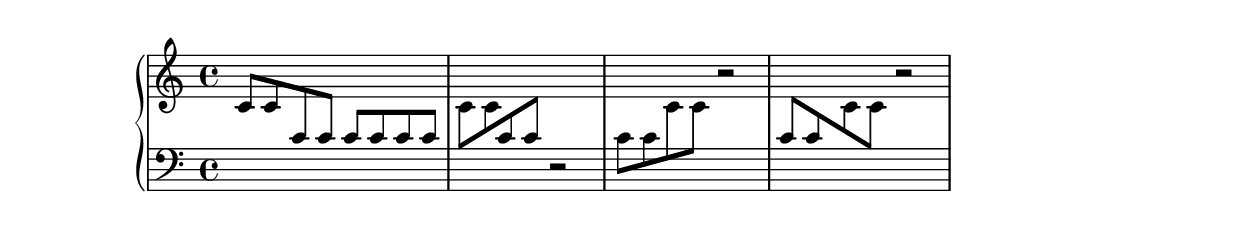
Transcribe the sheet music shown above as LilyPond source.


\version "2.14.0"
\header{
texidoc="
Beams can be typeset over fixed distance aligned staves, beam
beautification does not really work, but knees do. Beams should be
behave well, wherever the switching point is.
"
}

\context PianoStaff <<
  \new Staff = "one" \relative c'{
    \stemUp  c8[ c \change Staff=two \stemUp c c]
    c[ c c c]
    \change Staff=one
    \stemDown  c8[ c \change Staff=two \stemUp c c]
    r2
    \stemDown  c8[ c \change Staff=one \stemDown c c]
    r2
    \change Staff=two
    \stemUp  c8[ c \change Staff=one \stemDown c c]
    r2
  }
  \new Staff = "two" \relative c'{
    \clef bass
    s1
    s1
    s1
    s1
  }
>>


